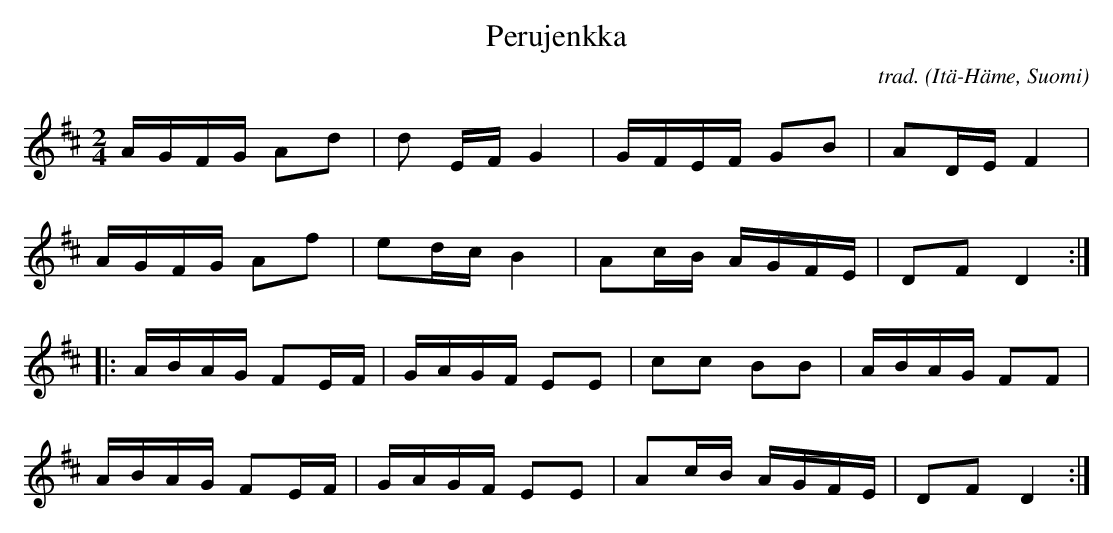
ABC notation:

X:1
T:Perujenkka
C:trad.
O:Itä-Häme, Suomi
M:2/4
L:1/16
K:D
AGFG A2d2 | d2 EF G4 | GFEF G2B2 | A2DE F4 |
AGFG A2f2 | e2dc B4 | A2cB AGFE | D2F2 D4 :|
|: ABAG F2EF | GAGF E2E2 | c2c2 B2B2 | ABAG F2F2 |
ABAG F2EF | GAGF E2E2 | A2cB AGFE | D2F2 D4 :|
